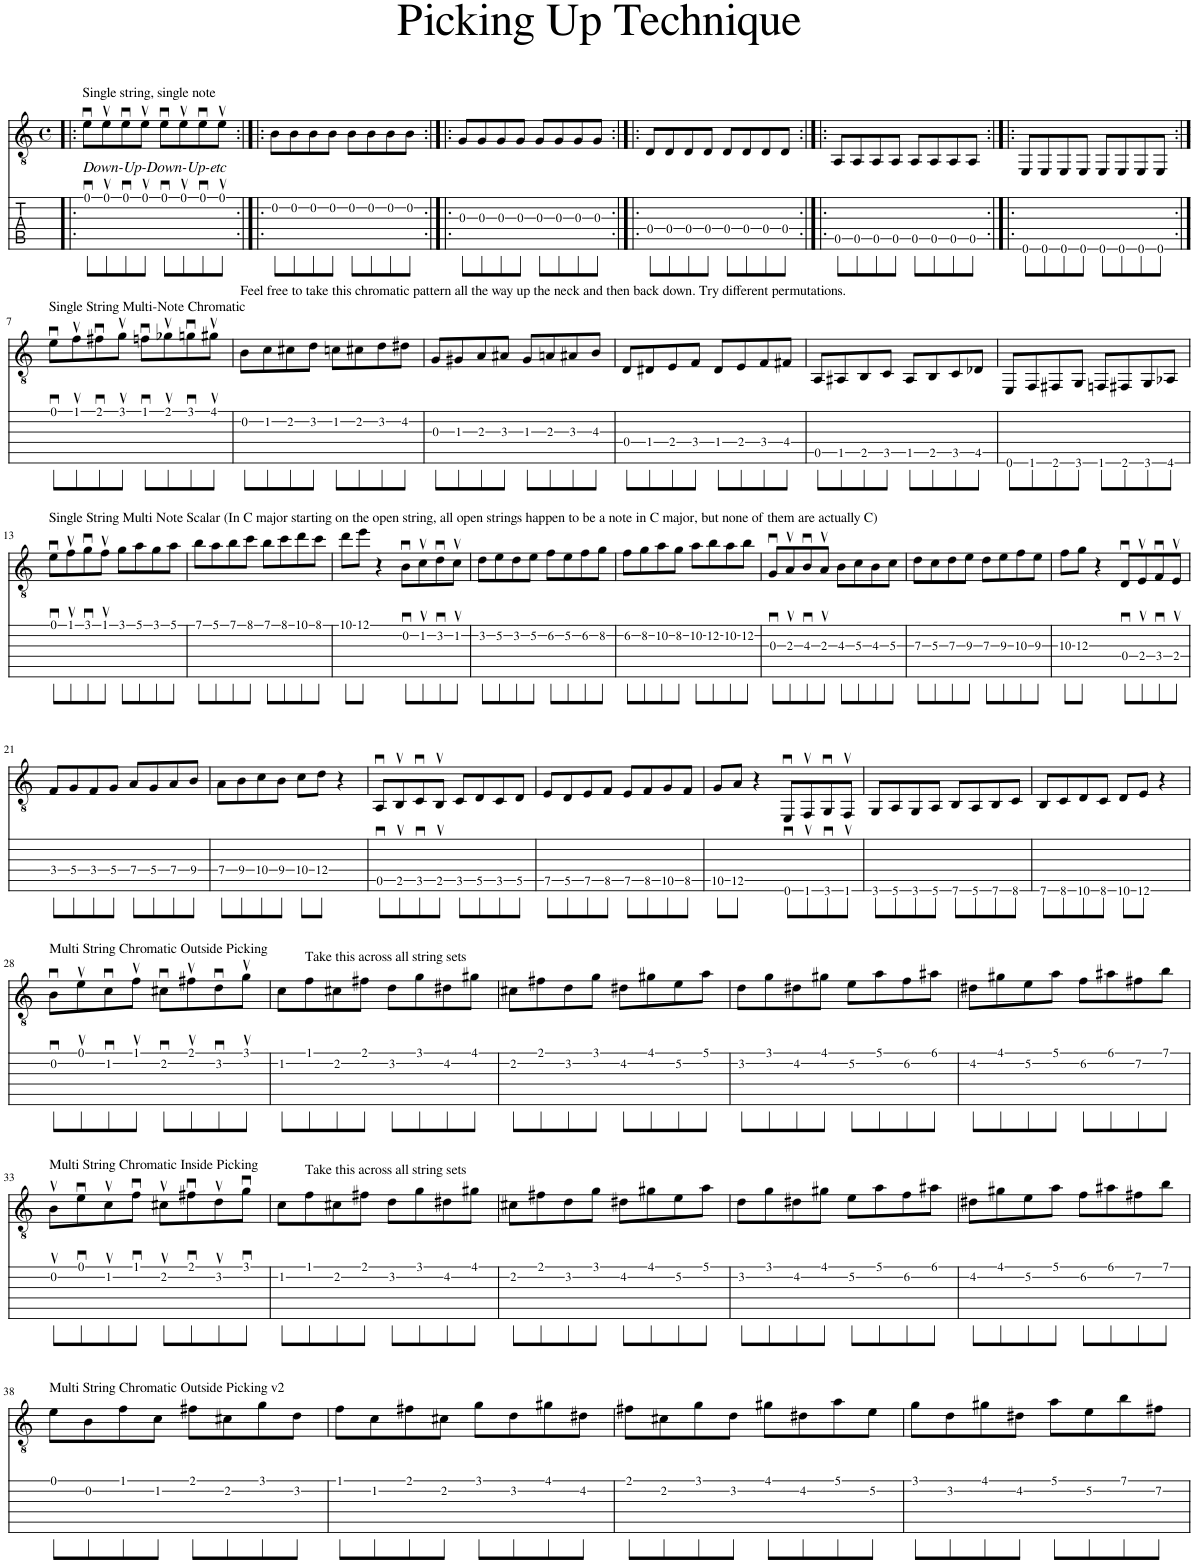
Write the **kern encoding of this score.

**kern	**kern
*part1	*part1
*staff2	*staff1
*I"Electric Guitar	*
*I'El. Guit.	*
*stria6	*
*	*clefGv2
*k[]	*k[]
*M4/4	*M4/4
*met(c)	*met(c)
=1!|:	=1!|:
!	!LO:TX:a:t=Single string, single note
!	!LO:TX:b:i:t=Down-Up-Down-Up-etc
8eu\L	8eu\L
8ev\	8ev\
8eu\	8eu\
8ev\J	8ev\J
8eu\L	8eu\L
8ev\	8ev\
8eu\	8eu\
8ev\J	8ev\J
=2:|!|:	=2:|!|:
8B\L	8B\L
8B\	8B\
8B\	8B\
8B\J	8B\J
8B\L	8B\L
8B\	8B\
8B\	8B\
8B\J	8B\J
=3:|!|:	=3:|!|:
8G\L	8G/L
8G\	8G/
8G\	8G/
8G\J	8G/J
8G\L	8G/L
8G\	8G/
8G\	8G/
8G\J	8G/J
=4:|!|:	=4:|!|:
8D\L	8D/L
8D\	8D/
8D\	8D/
8D\J	8D/J
8D\L	8D/L
8D\	8D/
8D\	8D/
8D\J	8D/J
=5:|!|:	=5:|!|:
8AA\L	8AA/L
8AA\	8AA/
8AA\	8AA/
8AA\J	8AA/J
8AA\L	8AA/L
8AA\	8AA/
8AA\	8AA/
8AA\J	8AA/J
=6:|!|:	=6:|!|:
8EE\L	8EE/L
8EE\	8EE/
8EE\	8EE/
8EE\J	8EE/J
8EE\L	8EE/L
8EE\	8EE/
8EE\	8EE/
8EE\J	8EE/J
!!LO:LB:g=z
=7:|!	=7:|!
!	!LO:TX:a:t=Single String Multi-Note Chromatic
8eu\L	8eu\L
8fv\	8fv\
8f#u\	8f#Xu\
8gv\J	8gv\J
8fu\L	8fnu\L
8g-v\	8g-Xv\
8gu\	8gnu\
8g#v\J	8g#Xv\J
=8	=8
!	!LO:TX:a:t=Feel free to take this chromatic pattern all the way up the neck and then back down. Try different permutations.
8B\L	8B\L
8c\	8c\
8c#\	8c#X\
8d\J	8d\J
8c\L	8cn\L
8c#\	8c#X\
8d\	8d\
8d#\J	8d#X\J
=9	=9
8G\L	8G/L
8G#\	8G#X/
8A\	8A/
8A#\J	8A#X/J
8G#\L	8G#/L
8A\	8An/
8A#\	8A#X/
8B\J	8B/J
=10	=10
8D\L	8D/L
8D#\	8D#X/
8E\	8E/
8F\J	8F/J
8D#\L	8D#/L
8E\	8E/
8F\	8F/
8F#\J	8F#X/J
=11	=11
8AA\L	8AA/L
8AA#\	8AA#X/
8BB\	8BB/
8C\J	8C/J
8AA#\L	8AA#/L
8BB\	8BB/
8C\	8C/
8D-\J	8D-X/J
=12	=12
8EE\L	8EE/L
8FF\	8FF/
8FF#\	8FF#X/
8GG\J	8GG/J
8FF\L	8FFn/L
8FF#\	8FF#X/
8GG\	8GG/
8AA-\J	8AA-X/J
!!LO:LB:g=z
=13	=13
!	!LO:TX:a:t=Single String Multi Note Scalar (In C major starting on the open string, all open strings happen to be a note in C major, but none of them are actually C)
8eu\L	8eu\L
8fv\	8fv\
8gu\	8gu\
8fv\J	8fv\J
8g\L	8g\L
8a\	8a\
8g\	8g\
8a\J	8a\J
=14	=14
8b\L	8b\L
8a\	8a\
8b\	8b\
8cc\J	8cc\J
8b\L	8b\L
8cc\	8cc\
8dd\	8dd\
8cc\J	8cc\J
=15	=15
8dd\L	8dd\L
8ee\J	8ee\J
4r	4r
8Bu\L	8Bu\L
8cv\	8cv\
8du\	8du\
8cv\J	8cv\J
=16	=16
8d\L	8d\L
8e\	8e\
8d\	8d\
8e\J	8e\J
8f\L	8f\L
8e\	8e\
8f\	8f\
8g\J	8g\J
=17	=17
8f\L	8f\L
8g\	8g\
8a\	8a\
8g\J	8g\J
8a\L	8a\L
8b\	8b\
8a\	8a\
8b\J	8b\J
=18	=18
8Gu\L	8Gu/L
8Av\	8Av/
8Bu\	8Bu/
8Av\J	8Av/J
8B\L	8B\L
8c\	8c\
8B\	8B\
8c\J	8c\J
=19	=19
8d\L	8d\L
8c\	8c\
8d\	8d\
8e\J	8e\J
8d\L	8d\L
8e\	8e\
8f\	8f\
8e\J	8e\J
=20	=20
8f\L	8f\L
8g\J	8g\J
4r	4r
8Du\L	8Du/L
8Ev\	8Ev/
8Fu\	8Fu/
8Ev\J	8Ev/J
!!LO:LB:g=z
=21	=21
8F\L	8F/L
8G\	8G/
8F\	8F/
8G\J	8G/J
8A\L	8A/L
8G\	8G/
8A\	8A/
8B\J	8B/J
=22	=22
8A\L	8A\L
8B\	8B\
8c\	8c\
8B\J	8B\J
8c\L	8c\L
8d\J	8d\J
4r	4r
=23	=23
8AAu\L	8AAu/L
8BBv\	8BBv/
8Cu\	8Cu/
8BBv\J	8BBv/J
8C\L	8C/L
8D\	8D/
8C\	8C/
8D\J	8D/J
=24	=24
8E\L	8E/L
8D\	8D/
8E\	8E/
8F\J	8F/J
8E\L	8E/L
8F\	8F/
8G\	8G/
8F\J	8F/J
=25	=25
8G\L	8G/L
8A\J	8A/J
4r	4r
8EEu\L	8EEu/L
8FFv\	8FFv/
8GGu\	8GGu/
8FFv\J	8FFv/J
=26	=26
8GG\L	8GG/L
8AA\	8AA/
8GG\	8GG/
8AA\J	8AA/J
8BB\L	8BB/L
8AA\	8AA/
8BB\	8BB/
8C\J	8C/J
=27	=27
8BB\L	8BB/L
8C\	8C/
8D\	8D/
8C\J	8C/J
8D\L	8D/L
8E\J	8E/J
4r	4r
!!LO:LB:g=z
=28	=28
!	!LO:TX:a:t=Multi String Chromatic Outside Picking
8Bu\L	8Bu\L
8ev\	8ev\
8cu\	8cu\
8fv\J	8fv\J
8c#u\L	8c#Xu\L
8f#v\	8f#Xv\
8du\	8du\
8gv\J	8gv\J
=29	=29
8c\L	8c\L
!	!LO:TX:a:t=Take this across all string sets
8f\	8f\
8c#\	8c#X\
8f#\J	8f#X\J
8d\L	8d\L
8g\	8g\
8d#\	8d#X\
8g#\J	8g#X\J
=30	=30
8c#\L	8c#X\L
8f#\	8f#X\
8d\	8d\
8g\J	8g\J
8d#\L	8d#X\L
8g#\	8g#X\
8e\	8e\
8a\J	8a\J
=31	=31
8d\L	8d\L
8g\	8g\
8d#X\	8d#X\
8g#X\J	8g#X\J
8e\L	8e\L
8a\	8a\
8f\	8f\
8a#\J	8a#X\J
=32	=32
8d#X\L	8d#X\L
8g#X\	8g#X\
8e\	8e\
8a\J	8a\J
8f\L	8f\L
8a#X\	8a#X\
8f#\	8f#X\
8b\J	8b\J
!!LO:LB:g=z
=33	=33
!	!LO:TX:a:t=Multi String Chromatic Inside Picking
8Bv\L	8Bv\L
8eu\	8eu\
8cv\	8cv\
8fu\J	8fu\J
8c#Xv\L	8c#Xv\L
8f#Xu\	8f#Xu\
8dv\	8dv\
8gu\J	8gu\J
=34	=34
8c\L	8c\L
!	!LO:TX:a:t=Take this across all string sets
8f\	8f\
8c#X\	8c#X\
8f#X\J	8f#X\J
8d\L	8d\L
8g\	8g\
8d#X\	8d#X\
8g#X\J	8g#X\J
=35	=35
8c#X\L	8c#X\L
8f#X\	8f#X\
8d\	8d\
8g\J	8g\J
8d#X\L	8d#X\L
8g#X\	8g#X\
8e\	8e\
8a\J	8a\J
=36	=36
8d\L	8d\L
8g\	8g\
8d#X\	8d#X\
8g#X\J	8g#X\J
8e\L	8e\L
8a\	8a\
8f\	8f\
8a#X\J	8a#X\J
=37	=37
8d#X\L	8d#X\L
8g#X\	8g#X\
8e\	8e\
8a\J	8a\J
8f\L	8f\L
8a#X\	8a#X\
8f#X\	8f#X\
8b\J	8b\J
!!LO:LB:g=z
=38	=38
!	!LO:TX:a:t=Multi String Chromatic Outside Picking v2
8e\L	8e\L
8B\	8B\
8f\	8f\
8c\J	8c\J
8f#X\L	8f#X\L
8c#X\	8c#X\
8g\	8g\
8d\J	8d\J
=39	=39
8f\L	8f\L
8c\	8c\
8f#X\	8f#X\
8c#X\J	8c#X\J
8g\L	8g\L
8d\	8d\
8g#X\	8g#X\
8d#X\J	8d#X\J
=40	=40
8f#X\L	8f#X\L
8c#X\	8c#X\
8g\	8g\
8d\J	8d\J
8g#X\L	8g#X\L
8d#X\	8d#X\
8a\	8a\
8e\J	8e\J
=41	=41
8g\L	8g\L
8d\	8d\
8g#X\	8g#X\
8d#X\J	8d#X\J
8a\L	8a\L
8e\	8e\
8b\	8b\
8f#X\J	8f#X\J
=	=
*-	*-
